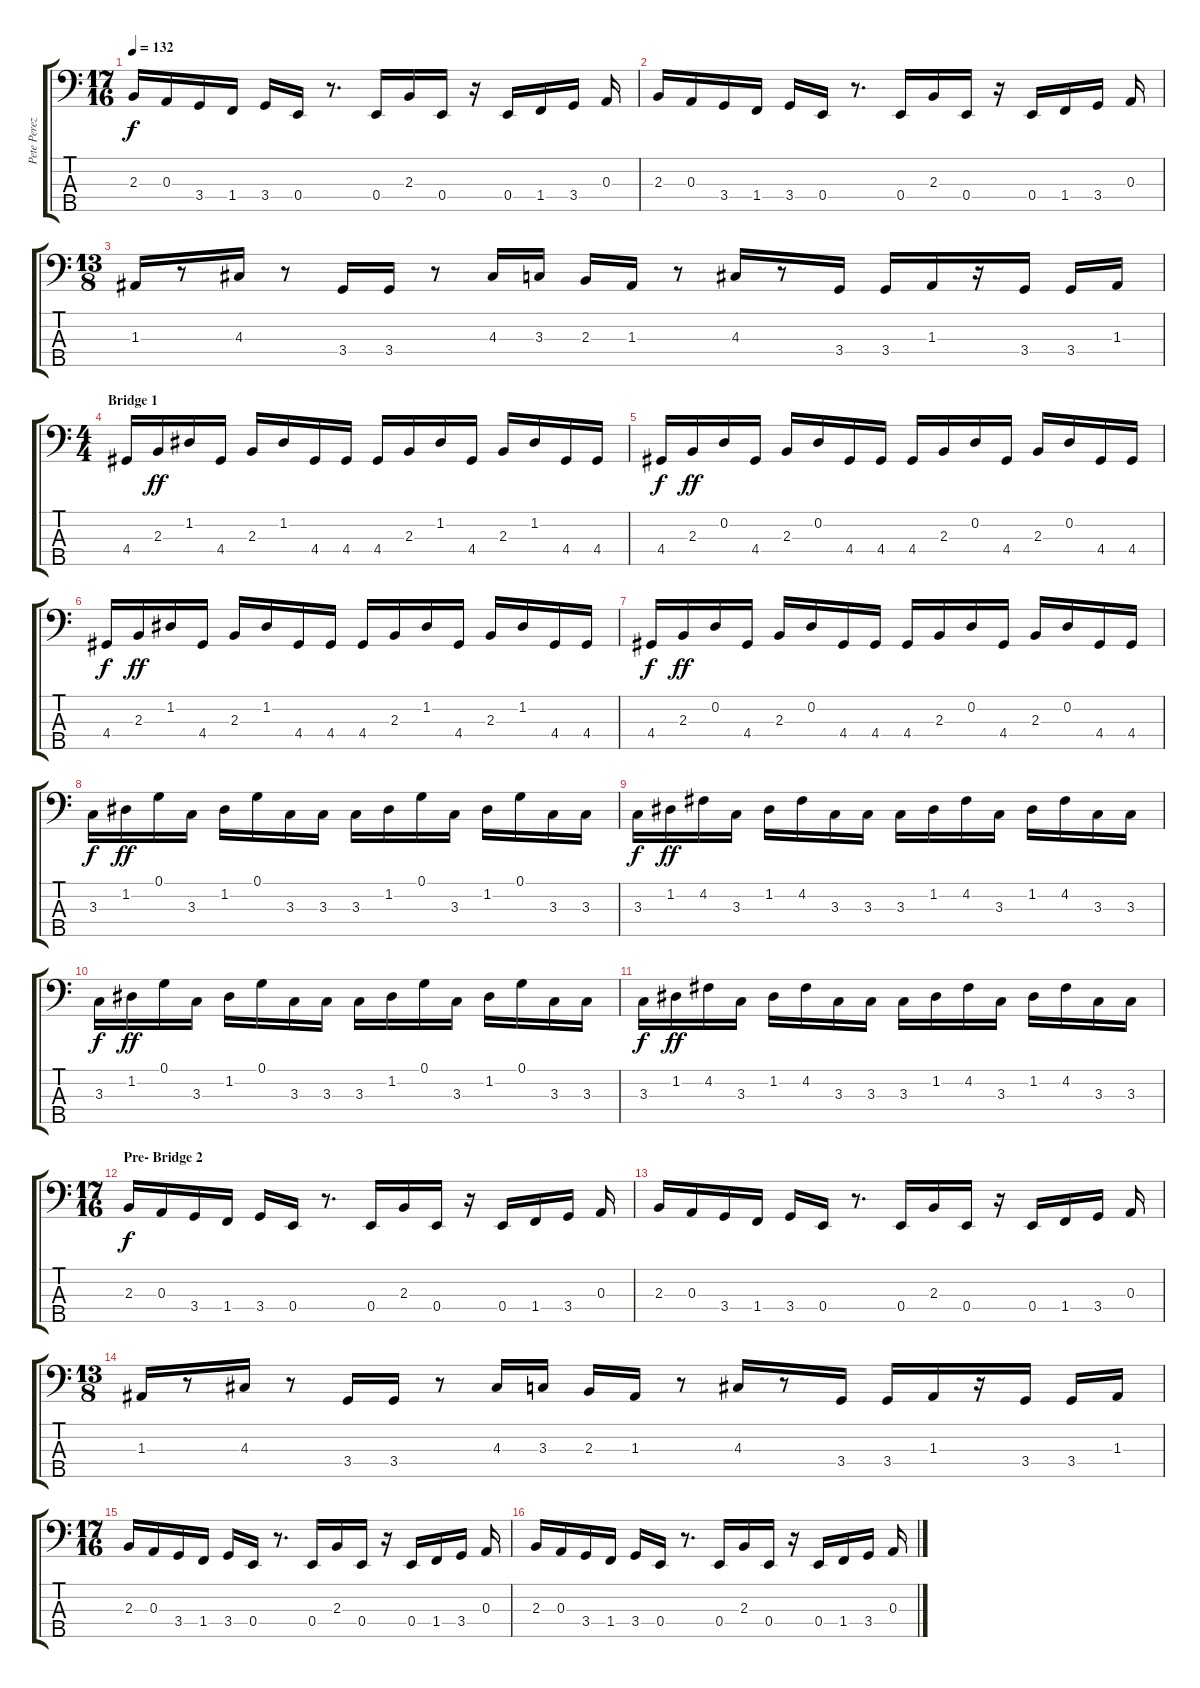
\track ("Pete Perez" "Pete Perez") {instrument electricbassfinger}
\staff {score tabs}
\tuning (G2 D2 A1 E1 B0) {hide}
\ts (17 16)
\tempo 132
\clef f4
\ks c
2.3.16{dy f} 0.3.16 3.4.16 1.4.16 3.4.16 0.4.16 r.8{d} 0.4.16 2.3.16 0.4.16 r.16 0.4.16 1.4.16 3.4.16 0.3.16 |
2.3.16 0.3.16 3.4.16 1.4.16 3.4.16 0.4.16 r.8{d} 0.4.16 2.3.16 0.4.16 r.16 0.4.16 1.4.16 3.4.16 0.3.16 |
\ts (13 8)
1.3.16 r.8 4.3.16 r.8 3.4.16 3.4.16 r.8 4.3.16 3.3.16 2.3.16 1.3.16 r.8 4.3.16 r.8 3.4.16 3.4.16 1.3.16 r.16 3.4.16 3.4.16 1.3.16 |
\ts (4 4)
\section ("" "Bridge 1")
4.4.16 2.3.16{dy ff} 1.2.16 4.4.16 2.3.16 1.2.16 4.4.16 4.4.16 4.4.16 2.3.16 1.2.16 4.4.16 2.3.16 1.2.16 4.4.16 4.4.16 |
4.4.16{dy f} 2.3.16{dy ff} 0.2.16 4.4.16 2.3.16 0.2.16 4.4.16 4.4.16 4.4.16 2.3.16 0.2.16 4.4.16 2.3.16 0.2.16 4.4.16 4.4.16 |
4.4.16{dy f} 2.3.16{dy ff} 1.2.16 4.4.16 2.3.16 1.2.16 4.4.16 4.4.16 4.4.16 2.3.16 1.2.16 4.4.16 2.3.16 1.2.16 4.4.16 4.4.16 |
4.4.16{dy f} 2.3.16{dy ff} 0.2.16 4.4.16 2.3.16 0.2.16 4.4.16 4.4.16 4.4.16 2.3.16 0.2.16 4.4.16 2.3.16 0.2.16 4.4.16 4.4.16 |
3.3.16{dy f} 1.2.16{dy ff} 0.1.16 3.3.16 1.2.16 0.1.16 3.3.16 3.3.16 3.3.16 1.2.16 0.1.16 3.3.16 1.2.16 0.1.16 3.3.16 3.3.16 |
3.3.16{dy f} 1.2.16{dy ff} 4.2.16 3.3.16 1.2.16 4.2.16 3.3.16 3.3.16 3.3.16 1.2.16 4.2.16 3.3.16 1.2.16 4.2.16 3.3.16 3.3.16 |
3.3.16{dy f} 1.2.16{dy ff} 0.1.16 3.3.16 1.2.16 0.1.16 3.3.16 3.3.16 3.3.16 1.2.16 0.1.16 3.3.16 1.2.16 0.1.16 3.3.16 3.3.16 |
3.3.16{dy f} 1.2.16{dy ff} 4.2.16 3.3.16 1.2.16 4.2.16 3.3.16 3.3.16 3.3.16 1.2.16 4.2.16 3.3.16 1.2.16 4.2.16 3.3.16 3.3.16 |
\ts (17 16)
\section ("" "Pre- Bridge 2")
2.3.16{dy f} 0.3.16 3.4.16 1.4.16 3.4.16 0.4.16 r.8{d} 0.4.16 2.3.16 0.4.16 r.16 0.4.16 1.4.16 3.4.16 0.3.16 |
2.3.16 0.3.16 3.4.16 1.4.16 3.4.16 0.4.16 r.8{d} 0.4.16 2.3.16 0.4.16 r.16 0.4.16 1.4.16 3.4.16 0.3.16 |
\ts (13 8)
1.3.16 r.8 4.3.16 r.8 3.4.16 3.4.16 r.8 4.3.16 3.3.16 2.3.16 1.3.16 r.8 4.3.16 r.8 3.4.16 3.4.16 1.3.16 r.16 3.4.16 3.4.16 1.3.16 |
\ts (17 16)
2.3.16 0.3.16 3.4.16 1.4.16 3.4.16 0.4.16 r.8{d} 0.4.16 2.3.16 0.4.16 r.16 0.4.16 1.4.16 3.4.16 0.3.16 |
2.3.16 0.3.16 3.4.16 1.4.16 3.4.16 0.4.16 r.8{d} 0.4.16 2.3.16 0.4.16 r.16 0.4.16 1.4.16 3.4.16 0.3.16
